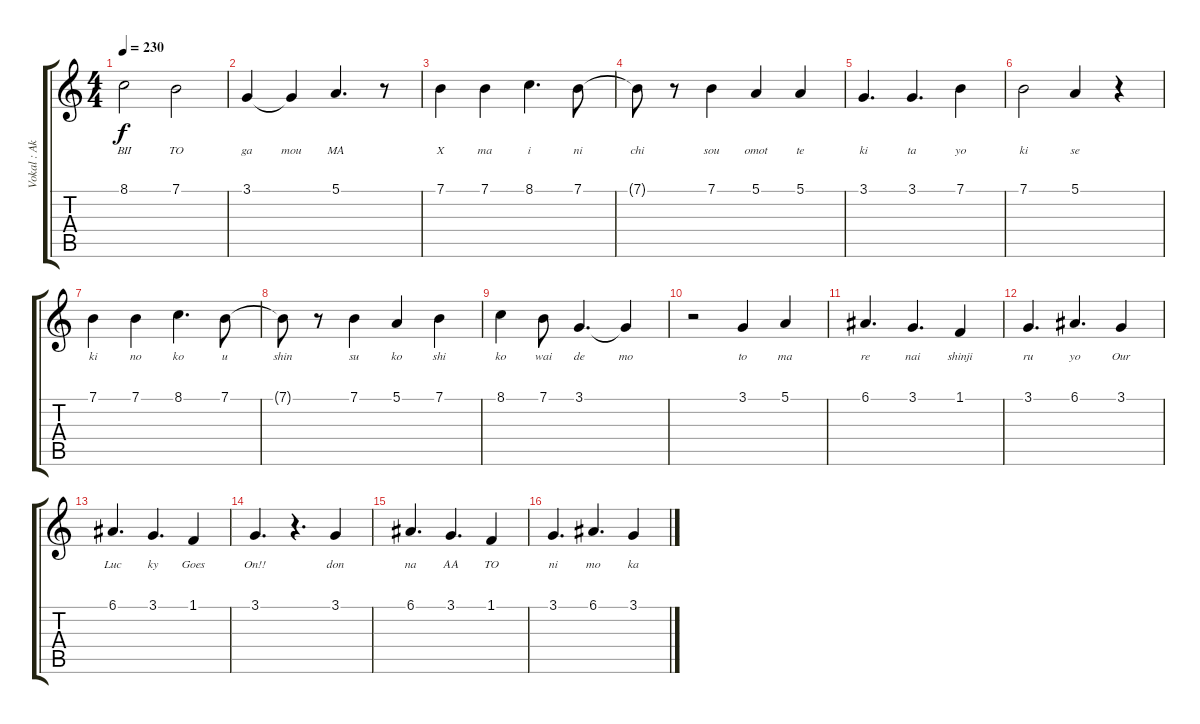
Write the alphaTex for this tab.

\track ("Vokal : Akiyama Mio - Tan" "Vokal : Ak") {instrument clarinet}
\staff {score tabs}
\tuning (E4 B3 G3 D3 A2 E2) {hide}
\ts (4 4)
\tempo 230
\clef g2
\ks c
8.1.2{lyrics (0 "BII") lyrics (1 "") lyrics (2 "") lyrics (3 "") lyrics (4 "") dy f} 7.1.2{lyrics (0 "TO") lyrics (1 "") lyrics (2 "") lyrics (3 "") lyrics (4 "")} |
3.1.4{lyrics (0 "ga") lyrics (1 "") lyrics (2 "") lyrics (3 "") lyrics (4 "")} 3.1{t}.4{lyrics (0 "mou") lyrics (1 "") lyrics (2 "") lyrics (3 "") lyrics (4 "")} 5.1.4{d lyrics (0 "MA") lyrics (1 "") lyrics (2 "") lyrics (3 "") lyrics (4 "")} r.8 |
7.1.4{lyrics (0 "X") lyrics (1 "") lyrics (2 "") lyrics (3 "") lyrics (4 "")} 7.1.4{lyrics (0 "ma") lyrics (1 "") lyrics (2 "") lyrics (3 "") lyrics (4 "")} 8.1.4{d lyrics (0 "i") lyrics (1 "") lyrics (2 "") lyrics (3 "") lyrics (4 "")} 7.1.8{lyrics (0 "ni") lyrics (1 "") lyrics (2 "") lyrics (3 "") lyrics (4 "")} |
7.1{t}.8{lyrics (0 "chi") lyrics (1 "") lyrics (2 "") lyrics (3 "") lyrics (4 "")} r.8 7.1.4{lyrics (0 "sou") lyrics (1 "") lyrics (2 "") lyrics (3 "") lyrics (4 "")} 5.1.4{lyrics (0 "omot") lyrics (1 "") lyrics (2 "") lyrics (3 "") lyrics (4 "")} 5.1.4{lyrics (0 "te") lyrics (1 "") lyrics (2 "") lyrics (3 "") lyrics (4 "")} |
3.1.4{d lyrics (0 "ki") lyrics (1 "") lyrics (2 "") lyrics (3 "") lyrics (4 "")} 3.1.4{d lyrics (0 "ta") lyrics (1 "") lyrics (2 "") lyrics (3 "") lyrics (4 "")} 7.1.4{lyrics (0 "yo") lyrics (1 "") lyrics (2 "") lyrics (3 "") lyrics (4 "")} |
7.1.2{lyrics (0 "ki") lyrics (1 "") lyrics (2 "") lyrics (3 "") lyrics (4 "")} 5.1.4{lyrics (0 "se") lyrics (1 "") lyrics (2 "") lyrics (3 "") lyrics (4 "")} r.4 |
7.1.4{lyrics (0 "ki") lyrics (1 "") lyrics (2 "") lyrics (3 "") lyrics (4 "")} 7.1.4{lyrics (0 "no") lyrics (1 "") lyrics (2 "") lyrics (3 "") lyrics (4 "")} 8.1.4{d lyrics (0 "ko") lyrics (1 "") lyrics (2 "") lyrics (3 "") lyrics (4 "")} 7.1.8{lyrics (0 "u") lyrics (1 "") lyrics (2 "") lyrics (3 "") lyrics (4 "")} |
7.1{t}.8{lyrics (0 "shin") lyrics (1 "") lyrics (2 "") lyrics (3 "") lyrics (4 "")} r.8 7.1.4{lyrics (0 "su") lyrics (1 "") lyrics (2 "") lyrics (3 "") lyrics (4 "")} 5.1.4{lyrics (0 "ko") lyrics (1 "") lyrics (2 "") lyrics (3 "") lyrics (4 "")} 7.1.4{lyrics (0 "shi") lyrics (1 "") lyrics (2 "") lyrics (3 "") lyrics (4 "")} |
8.1.4{lyrics (0 "ko") lyrics (1 "") lyrics (2 "") lyrics (3 "") lyrics (4 "")} 7.1.8{lyrics (0 "wai") lyrics (1 "") lyrics (2 "") lyrics (3 "") lyrics (4 "")} 3.1.4{d lyrics (0 "de") lyrics (1 "") lyrics (2 "") lyrics (3 "") lyrics (4 "")} 3.1{t}.4{lyrics (0 "mo") lyrics (1 "") lyrics (2 "") lyrics (3 "") lyrics (4 "")} |
r.2 3.1.4{lyrics (0 "to") lyrics (1 "") lyrics (2 "") lyrics (3 "") lyrics (4 "")} 5.1.4{lyrics (0 "ma") lyrics (1 "") lyrics (2 "") lyrics (3 "") lyrics (4 "")} |
6.1.4{d lyrics (0 "re") lyrics (1 "") lyrics (2 "") lyrics (3 "") lyrics (4 "")} 3.1.4{d lyrics (0 "nai") lyrics (1 "") lyrics (2 "") lyrics (3 "") lyrics (4 "")} 1.1.4{lyrics (0 "shinji") lyrics (1 "") lyrics (2 "") lyrics (3 "") lyrics (4 "")} |
3.1.4{d lyrics (0 "ru") lyrics (1 "") lyrics (2 "") lyrics (3 "") lyrics (4 "")} 6.1.4{d lyrics (0 "yo") lyrics (1 "") lyrics (2 "") lyrics (3 "") lyrics (4 "")} 3.1.4{lyrics (0 "Our") lyrics (1 "") lyrics (2 "") lyrics (3 "") lyrics (4 "")} |
6.1.4{d lyrics (0 "Luc") lyrics (1 "") lyrics (2 "") lyrics (3 "") lyrics (4 "")} 3.1.4{d lyrics (0 "ky") lyrics (1 "") lyrics (2 "") lyrics (3 "") lyrics (4 "")} 1.1.4{lyrics (0 "Goes") lyrics (1 "") lyrics (2 "") lyrics (3 "") lyrics (4 "")} |
3.1.4{d lyrics (0 "On!!") lyrics (1 "") lyrics (2 "") lyrics (3 "") lyrics (4 "")} r.4{d} 3.1.4{lyrics (0 "don") lyrics (1 "") lyrics (2 "") lyrics (3 "") lyrics (4 "")} |
6.1.4{d lyrics (0 "na") lyrics (1 "") lyrics (2 "") lyrics (3 "") lyrics (4 "")} 3.1.4{d lyrics (0 "AA") lyrics (1 "") lyrics (2 "") lyrics (3 "") lyrics (4 "")} 1.1.4{lyrics (0 "TO") lyrics (1 "") lyrics (2 "") lyrics (3 "") lyrics (4 "")} |
3.1.4{d lyrics (0 "ni") lyrics (1 "") lyrics (2 "") lyrics (3 "") lyrics (4 "")} 6.1.4{d lyrics (0 "mo") lyrics (1 "") lyrics (2 "") lyrics (3 "") lyrics (4 "")} 3.1.4{lyrics (0 "ka") lyrics (1 "") lyrics (2 "") lyrics (3 "") lyrics (4 "")}
